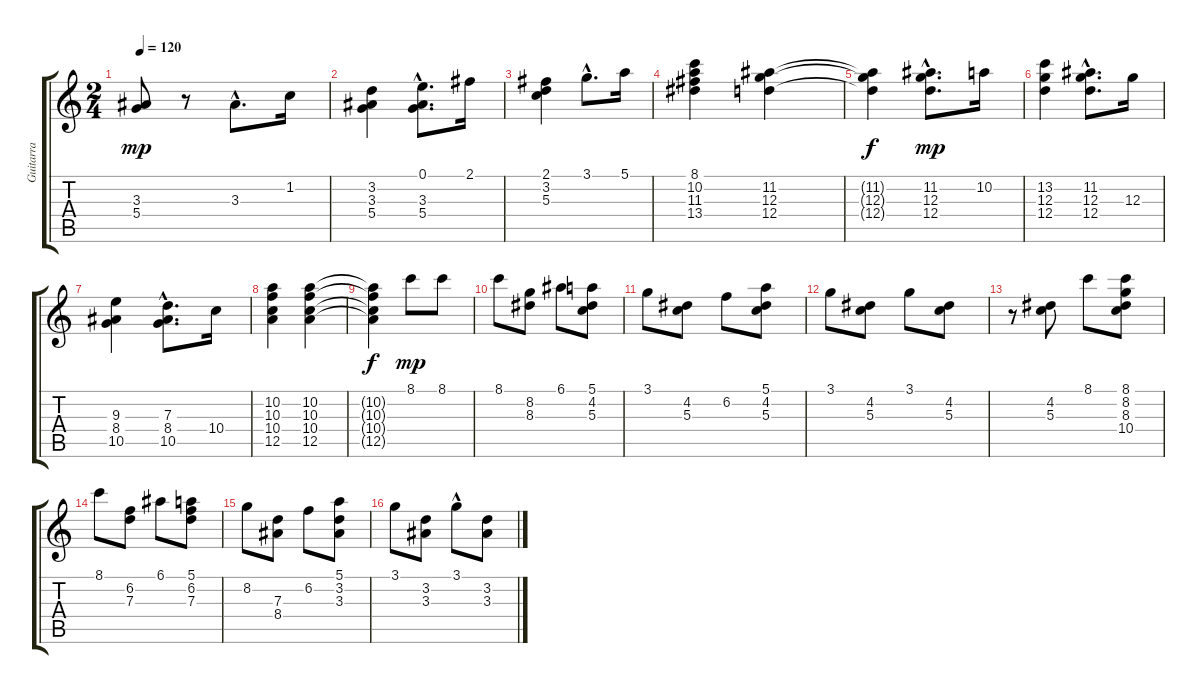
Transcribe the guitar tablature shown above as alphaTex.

\track ("Guitarra" "Guitarra") {instrument electricguitarclean}
\staff {score tabs}
\tuning (E4 B3 G3 D3 A2 E2) {hide}
\ts (2 4)
\tempo 120
\clef g2
\ks c
(3.3 5.4).8{dy mp} r.8 3.3{hac}.8{d} 1.2.16 |
(3.2 3.3 5.4).4 (0.1{hac} 3.3 5.4).8{d} 2.1.16 |
(2.1 3.2 5.3).4 3.1{hac}.8{d} 5.1.16 |
(8.1 10.2 11.3 13.4).4 (11.2 12.3 12.4).4 |
(11.2{t} 12.3{t} 12.4{t}).4{dy f} (11.2{hac} 12.3{hac} 12.4{hac}).8{d dy mp} 10.2.16 |
(13.2 12.3 12.4).4 (11.2{hac} 12.3{hac} 12.4{hac}).8{d} 12.3.16 |
(9.3 8.4 10.5).4 (7.3{hac} 8.4{hac} 10.5{hac}).8{d} 10.4.16 |
(10.2 10.3 10.4 12.5).4 (10.2 10.3 10.4 12.5).4 |
(10.2{t} 10.3{t} 10.4{t} 12.5{t}).4{dy f} 8.1.8{dy mp} 8.1.8 |
8.1.8 (8.2 8.3).8 6.1.8 (5.1 4.2 5.3).8 |
3.1.8 (4.2 5.3).8 6.2.8 (5.1 4.2 5.3).8 |
3.1.8 (4.2 5.3).8 3.1.8 (4.2 5.3).8 |
r.8 (4.2 5.3).8 8.1.8 (8.1 8.2 8.3 10.4).8 |
8.1.8 (6.2 7.3).8 6.1.8 (5.1 6.2 7.3).8 |
8.2.8 (7.3 8.4).8 6.2.8 (5.1 3.2 3.3).8 |
3.1.8 (3.2 3.3).8 3.1{hac}.8 (3.2 3.3).8
